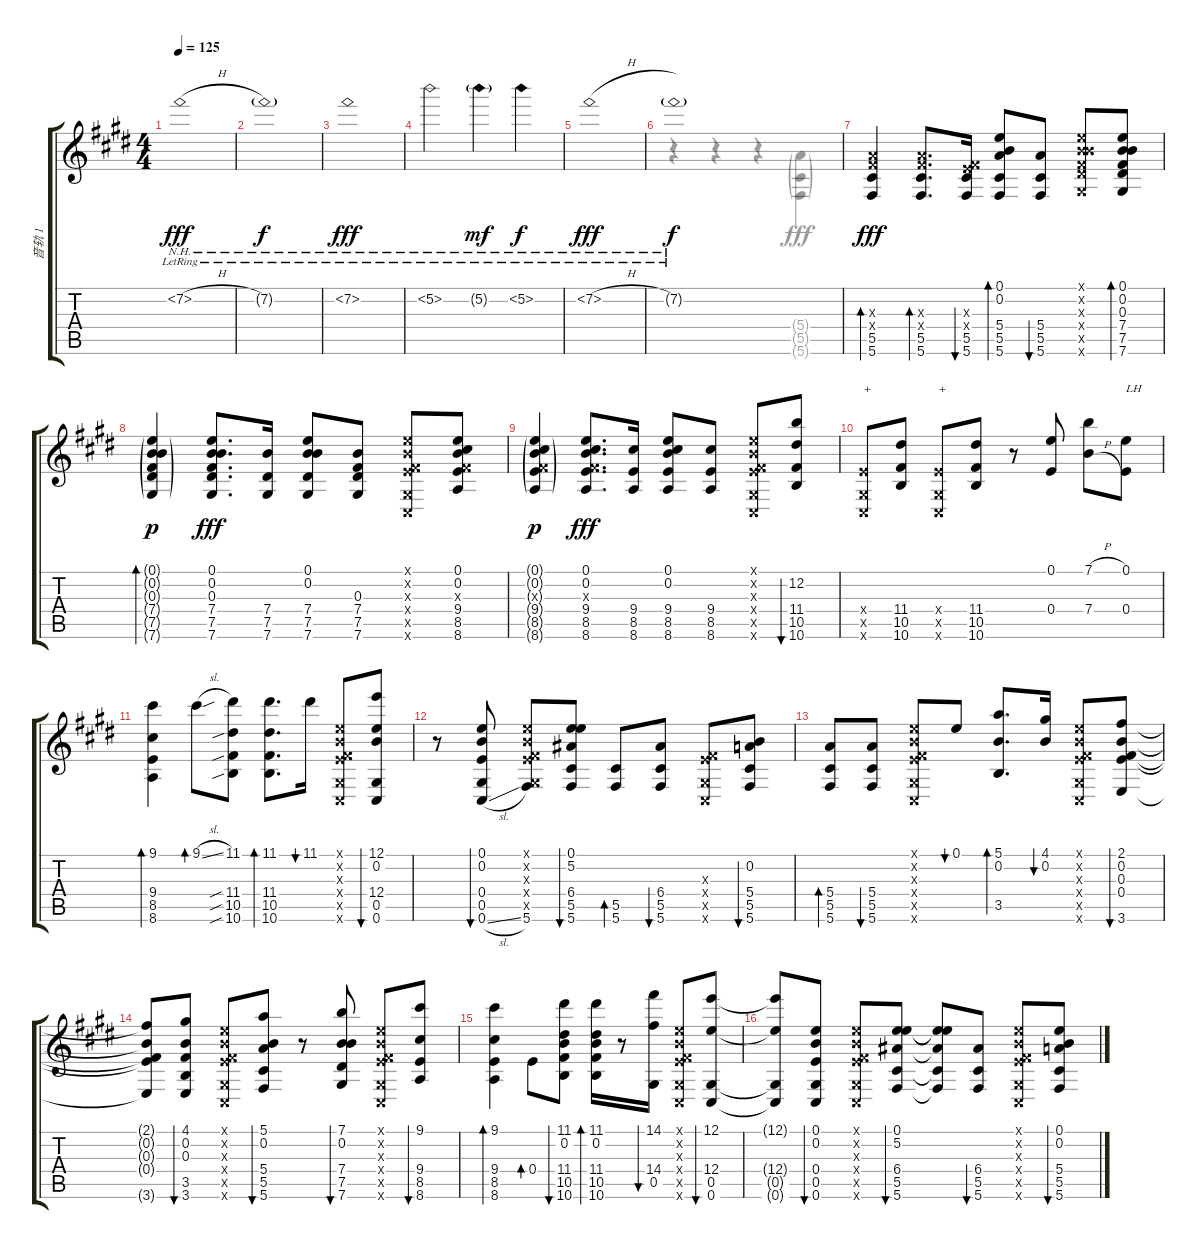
\track ("音轨 1" "音轨 1") {instrument acousticguitarnylon}
\staff {score tabs}
\tuning (E4 B3 Gb3 E3 Ab2 Db2) {hide}
\voice
\ts (4 4)
\tempo 125
\clef g2
\ks e
7.2{nh h lr}.1{dy fff} |
7.2{nh g lr}.1{dy f} |
7.2{nh lr}.1{dy fff} |
5.2{nh lr}.2 5.2{nh g lr}.4{dy mf} 5.2{nh lr}.4{dy f} |
7.2{nh h lr}.1{dy fff} |
7.2{nh g lr}.1{dy f} |
(0.3{x} 5.4{x} 5.5 5.6).4{bd 60 dy fff} (0.3{x} 5.4{x} 5.5 5.6).8{d bd 60} (0.3{x} 0.4{x} 5.5 5.6).16{bu 60} (0.1 0.2 5.4 5.5 5.6).8{bd 60} (5.4 5.5 5.6).8{bu 60} (0.1{x} 0.2{x} 0.3{x} 7.4{x} 7.5{x} 7.6{x}).8 (0.1 0.2 0.3 7.4 7.5 7.6).8{bd 60} |
(0.1{g} 0.2{g} 0.3{g} 7.4{g} 7.5{g} 7.6{g}).4{bd 60 dy p} (0.1 0.2 0.3 7.4 7.5 7.6).8{d dy fff} (7.4 7.5 7.6).16 (0.1 0.2 7.4 7.5 7.6).8 (0.3 7.4 7.5 7.6).8 (0.1{x} 0.2{x} 0.3{x} 0.4{x} 0.5{x} 0.6{x}).8 (0.1 0.2 0.3{x} 9.4 8.5 8.6).8 |
(0.1{g} 0.2{g} 0.3{g x} 9.4{g} 8.5{g} 8.6{g}).4{dy p} (0.1 0.2 0.3{x} 9.4 8.5 8.6).8{d dy fff} (9.4 8.5 8.6).16 (0.1 0.2 9.4 8.5 8.6).8 (9.4 8.5 8.6).8 (0.1{x} 0.2{x} 0.3{x} 0.4{x} 0.5{x} 0.6{x}).8 (12.2 11.4 10.5 10.6).8{bu 60} |
(0.4{x} 0.5{x} 0.6{x}).8{txt "+"} (11.4 10.5 10.6).8 (0.4{x} 0.5{x} 0.6{x}).8{txt "+"} (11.4 10.5 10.6).8 r.8 (0.1 0.4).8 (7.1{h} 7.4{h}).8 (0.1 0.4).8{txt "LH"} |
(9.1 9.4 8.5 8.6).4{bd 60} 9.1{sl}.8{bd 60} (11.1 11.4{sib} 10.5{sib} 10.6{sib}).8 (11.1 11.4 10.5 10.6).8{d bd 60} 11.1.16{bu 60} (0.1{x} 0.2{x} 0.3{x} 0.4{x} 0.5{x} 0.6{x}).8 (12.1 0.2 12.4 0.5 0.6).8{bu 60} |
r.8 (0.1 0.2 0.4 0.5 0.6{sl}).8{bu 60} (0.1{x} 0.2{x} 0.3{x} 0.4{x} 0.5{x} 5.6).8 (0.1 5.2 6.4 5.5 5.6).8{bu 60} (5.5 5.6).8{bd 60} (6.4 5.5 5.6).8{bu 60} (0.3{x} 0.4{x} 0.5{x} 0.6{x}).8 (0.2 5.4 5.5 5.6).8{bu 60} |
(5.4 5.5 5.6).8{bd 60} (5.4 5.5 5.6).8{bu 60} (0.1{x} 0.2{x} 0.3{x} 0.4{x} 0.5{x} 0.6{x}).8 0.1.8{bu 60} (5.1 0.2 3.5).8{d bd 60} (4.1 0.2).16{bu 60} (0.1{x} 0.2{x} 0.3{x} 0.4{x} 0.5{x} 0.6{x}).8 (2.1 0.2 0.3 0.4 3.6).8{bu 60} |
(2.1{t} 0.2{t} 0.3{t} 0.4{t} 3.6{t}).8 (4.1 0.2 0.3 3.5 3.6).8{bu 60} (0.1{x} 0.2{x} 0.3{x} 0.4{x} 0.5{x} 0.6{x}).8 (5.1 0.2 5.4 5.5 5.6).8{bu 60} r.8 (7.1 0.2 7.4 7.5 7.6).8{bu 60} (0.1{x} 0.2{x} 0.3{x} 0.4{x} 0.5{x} 0.6{x}).8 (9.1 9.4 8.5 8.6).8{bu 60} |
(9.1 9.4 8.5 8.6).4{bd 60} 0.4.8{bd 60} (11.1 0.2 11.4 10.5 10.6).8{bu 60} (11.1 0.2 11.4 10.5 10.6).16{bd 60} r.8 (14.1 14.4 0.5).16{bu 60} (0.1{x} 0.2{x} 0.3{x} 0.4{x} 0.5{x} 0.6{x}).8 (12.1 12.4 0.5 0.6).8{bu 60} |
(12.1{t} 12.4{t} 0.5{t} 0.6{t}).8 (0.1 0.2 0.4 0.5 0.6).8{bu 60} (0.1{x} 0.2{x} 0.3{x} 0.4{x} 0.5{x} 0.6{x}).8 (0.1 5.2 6.4 5.5 5.6).8{bu 60} (0.1{t} 5.2{t} 6.4{t} 5.5{t} 5.6{t}).8 (6.4 5.5 5.6).8{bu 60} (0.1{x} 0.2{x} 0.3{x} 0.4{x} 0.5{x} 0.6{x}).8 (0.1 0.2 5.4 5.5 5.6).8{bu 60}
\voice
\clef g2
\ottava regular
\simile none
\ks e
|
|
|
|
|
r.4 r.4 r.4 (5.4{g} 5.5{g} 5.6{g}).4 |
|
|
|
|
|
|
|
|
|
